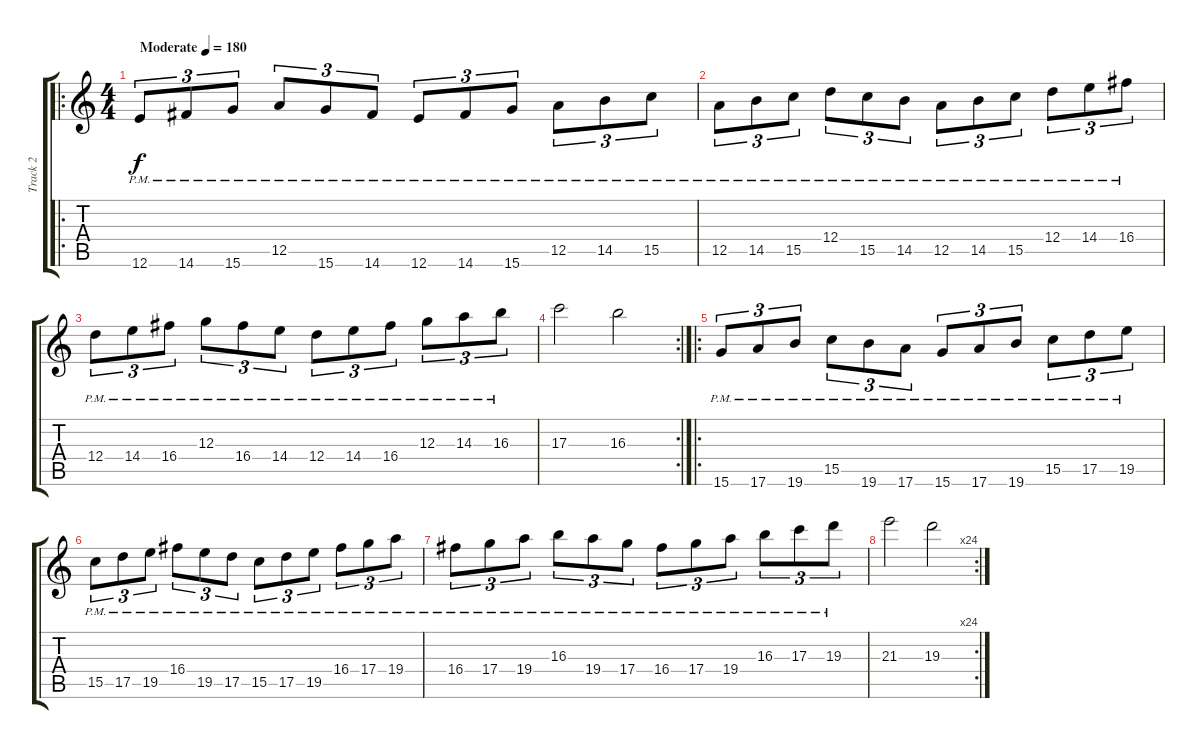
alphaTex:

\track ("Track 2" "Track 2") {instrument distortionguitar}
\staff {score tabs}
\tuning (E4 B3 G3 D3 A2 E2) {hide}
\ro
\ts (4 4)
\tempo (180 "Moderate")
\clef g2
\ks c
12.6{pm}.8{tu (3 2) dy f instrument distortionguitar} 14.6{pm}.8{tu (3 2)} 15.6{pm}.8{tu (3 2)} 12.5{pm}.8{tu (3 2)} 15.6{pm}.8{tu (3 2)} 14.6{pm}.8{tu (3 2)} 12.6{pm}.8{tu (3 2)} 14.6{pm}.8{tu (3 2)} 15.6{pm}.8{tu (3 2)} 12.5{pm}.8{tu (3 2)} 14.5{pm}.8{tu (3 2)} 15.5{pm}.8{tu (3 2)} |
12.5{pm}.8{tu (3 2)} 14.5{pm}.8{tu (3 2)} 15.5{pm}.8{tu (3 2)} 12.4{pm}.8{tu (3 2)} 15.5{pm}.8{tu (3 2)} 14.5{pm}.8{tu (3 2)} 12.5{pm}.8{tu (3 2)} 14.5{pm}.8{tu (3 2)} 15.5{pm}.8{tu (3 2)} 12.4{pm}.8{tu (3 2)} 14.4{pm}.8{tu (3 2)} 16.4{pm}.8{tu (3 2)} |
12.4{pm}.8{tu (3 2)} 14.4{pm}.8{tu (3 2)} 16.4{pm}.8{tu (3 2)} 12.3{pm}.8{tu (3 2)} 16.4{pm}.8{tu (3 2)} 14.4{pm}.8{tu (3 2)} 12.4{pm}.8{tu (3 2)} 14.4{pm}.8{tu (3 2)} 16.4{pm}.8{tu (3 2)} 12.3{pm}.8{tu (3 2)} 14.3{pm}.8{tu (3 2)} 16.3{pm}.8{tu (3 2)} |
\rc 2
17.3.2 16.3.2 |
\ro
15.6{pm}.8{tu (3 2)} 17.6{pm}.8{tu (3 2)} 19.6{pm}.8{tu (3 2)} 15.5{pm}.8{tu (3 2)} 19.6{pm}.8{tu (3 2)} 17.6{pm}.8{tu (3 2)} 15.6{pm}.8{tu (3 2)} 17.6{pm}.8{tu (3 2)} 19.6{pm}.8{tu (3 2)} 15.5{pm}.8{tu (3 2)} 17.5{pm}.8{tu (3 2)} 19.5{pm}.8{tu (3 2)} |
15.5{pm}.8{tu (3 2)} 17.5{pm}.8{tu (3 2)} 19.5{pm}.8{tu (3 2)} 16.4{pm}.8{tu (3 2)} 19.5{pm}.8{tu (3 2)} 17.5{pm}.8{tu (3 2)} 15.5{pm}.8{tu (3 2)} 17.5{pm}.8{tu (3 2)} 19.5{pm}.8{tu (3 2)} 16.4{pm}.8{tu (3 2)} 17.4{pm}.8{tu (3 2)} 19.4{pm}.8{tu (3 2)} |
16.4{pm}.8{tu (3 2)} 17.4{pm}.8{tu (3 2)} 19.4{pm}.8{tu (3 2)} 16.3{pm}.8{tu (3 2)} 19.4{pm}.8{tu (3 2)} 17.4{pm}.8{tu (3 2)} 16.4{pm}.8{tu (3 2)} 17.4{pm}.8{tu (3 2)} 19.4{pm}.8{tu (3 2)} 16.3{pm}.8{tu (3 2)} 17.3{pm}.8{tu (3 2)} 19.3{pm}.8{tu (3 2)} |
\rc 24
21.3.2 19.3.2
